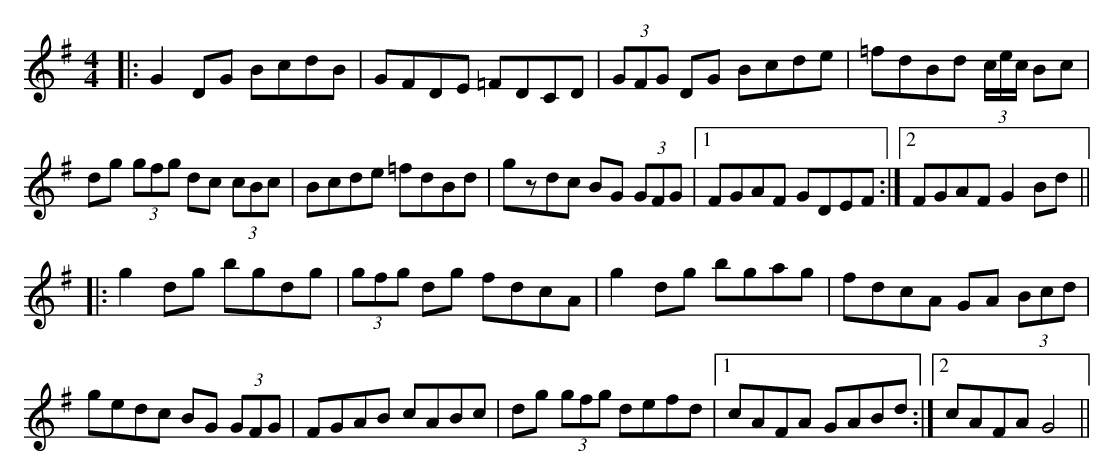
X:1
M:4/4
K:G
|:G2 DG BcdB|GFDE =FDCD|(3GFG DG Bcde|=fdBd (3c/e/c/ Bc|
dg (3gfg dc (3cBc|Bcde =fdBd|gzdc BG (3GFG|1 FGAF GDEF:|2 FGAF G2 Bd||
|:g2 dg bgdg|(3gfg dg fdcA|g2 dg bgag|fdcA GA (3Bcd|
gedc BG (3GFG|FGAB cABc|dg (3gfg defd|1 cAFA GABd:|2 cAFA G4||
